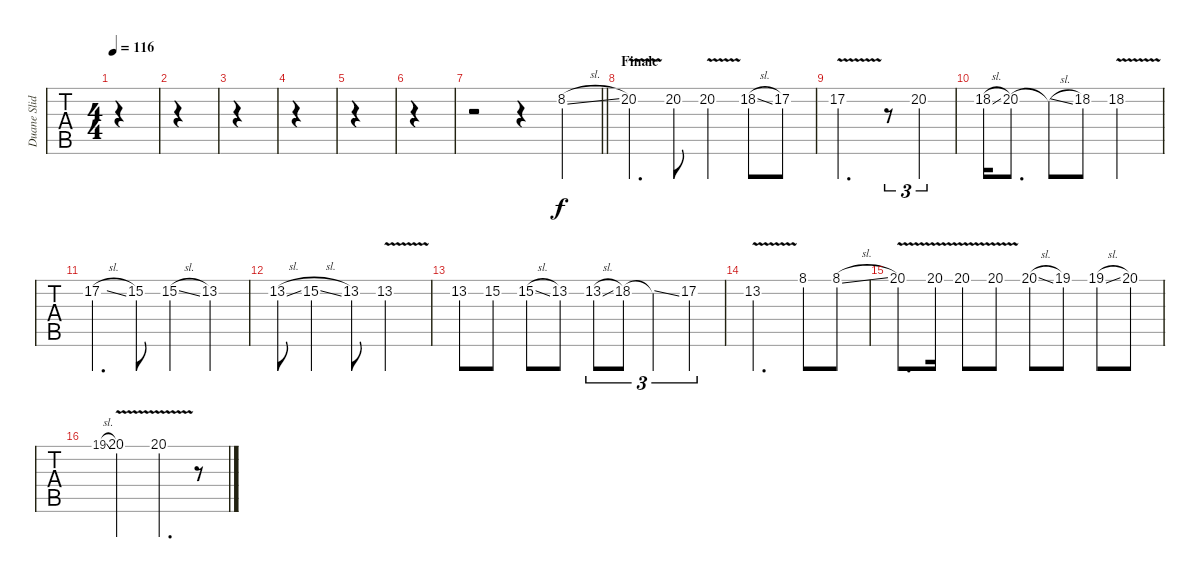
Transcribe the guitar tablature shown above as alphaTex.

\track ("Duane Slide O/D (Tr. 9B)" "Duane Slid") {instrument distortionguitar}
\staff {tabs}
\tuning (E4 B3 G3 D3 A2 E2) {hide}
\ts (4 4)
\tempo 116
\clef g2
\ks c
|
|
|
|
|
|
\barLineRight lightlight
r.2 r.4 8.2{sl}.4 |
\section ("" "Finale")
20.2{v}.4{d} 20.2.8 20.2{v}.4 18.2{sl}.8 17.2.8 |
17.2{v}.2{d} r.8{tu (3 2)} 20.2.4{tu (3 2)} |
18.2{sl}.16 20.2.8{d} 20.2{sl t}.8 18.2.8 18.2{v}.2 |
17.2{sl}.4{d} 15.2.8 15.2{sl}.4 13.2.4 |
13.2{sl}.8 15.2{sl}.4 13.2.8 13.2{v}.2 |
13.2.8 15.2.8 15.2{sl}.8 13.2.8 13.2{sl}.8{tu (3 2)} 18.2.8{tu (3 2)} 18.2{ss t}.4{tu (3 2)} 17.2.4{tu (3 2)} |
13.2{v}.2{d} 8.1.8 8.1{sl}.8 |
20.1{v}.8{d} 20.1{v}.16 20.1{v}.8 20.1{v}.8 20.1{sl}.8 19.1.8 19.1{sl}.8 20.1.8 |
19.1{sl}.8{gr onbeat} 20.1{v}.2 20.1{v}.4{d} r.8
